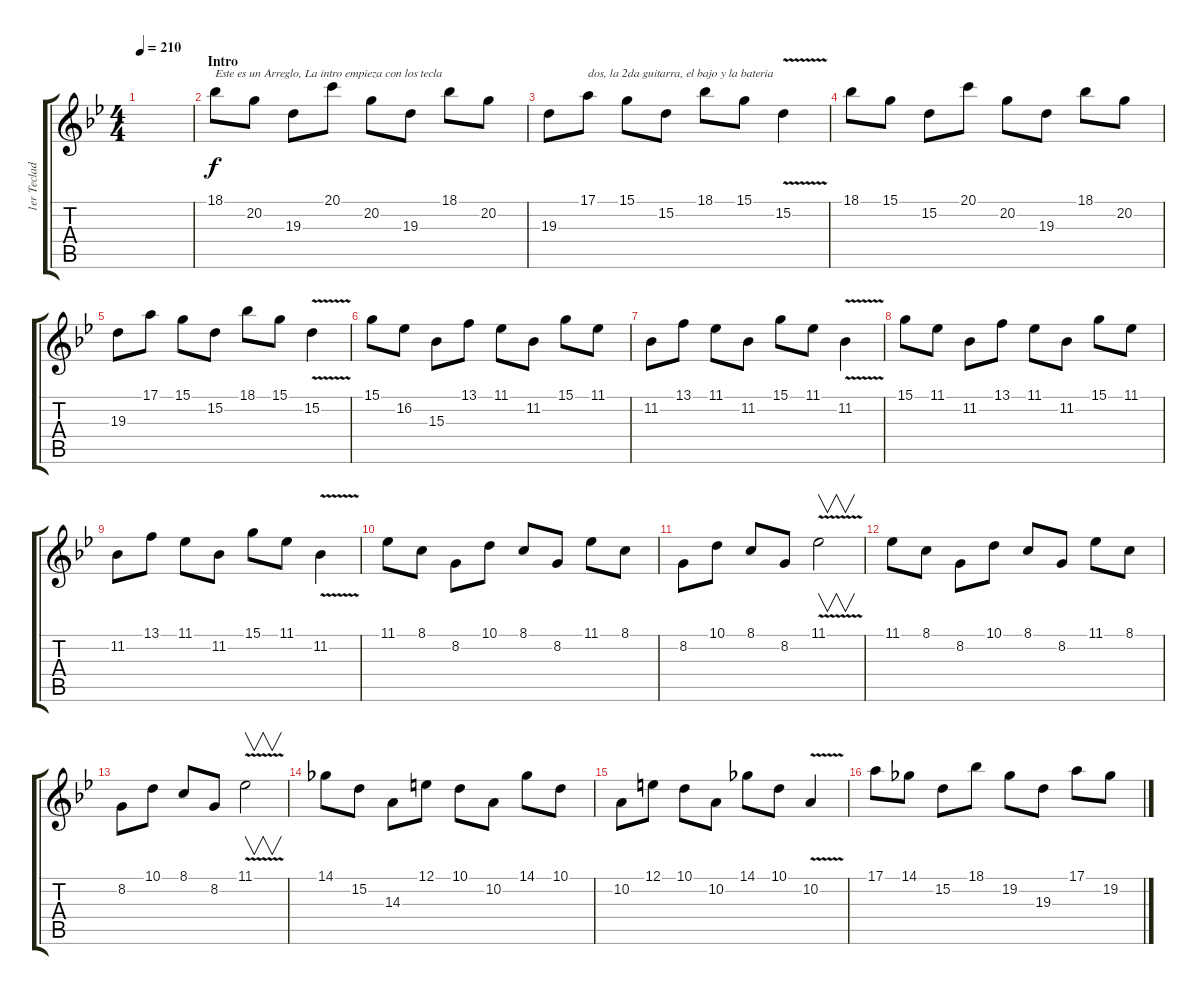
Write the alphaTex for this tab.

\track ("1er Teclado" "1er Teclad") {instrument lead2sawtooth}
\staff {score tabs}
\tuning (E4 B3 G3 D3 A2 E2) {hide}
\ts (4 4)
\tempo 210
\clef g2
\ks gminor
|
\section ("" "Intro")
18.1.8{txt "Este es un Arreglo, La intro empieza con los tecla"} 20.2.8 19.3.8 20.1.8 20.2.8 19.3.8 18.1.8 20.2.8 |
19.3.8 17.1.8{txt "dos, la 2da guitarra, el bajo y la bateria"} 15.1.8 15.2.8 18.1.8 15.1.8 15.2{v}.4 |
18.1.8 15.1.8 15.2.8 20.1.8 20.2.8 19.3.8 18.1.8 20.2.8 |
19.3.8 17.1.8 15.1.8 15.2.8 18.1.8 15.1.8 15.2{v}.4 |
15.1.8 16.2.8 15.3.8 13.1.8 11.1.8 11.2.8 15.1.8 11.1.8 |
11.2.8 13.1.8 11.1.8 11.2.8 15.1.8 11.1.8 11.2{v}.4 |
15.1.8 11.1.8 11.2.8 13.1.8 11.1.8 11.2.8 15.1.8 11.1.8 |
11.2.8 13.1.8 11.1.8 11.2.8 15.1.8 11.1.8 11.2{v}.4 |
11.1.8 8.1.8 8.2.8 10.1.8 8.1.8 8.2.8 11.1.8 8.1.8 |
8.2.8 10.1.8 8.1.8 8.2.8 11.1{v}.2{v} |
11.1.8 8.1.8 8.2.8 10.1.8 8.1.8 8.2.8 11.1.8 8.1.8 |
8.2.8 10.1.8 8.1.8 8.2.8 11.1{v}.2{v} |
14.1.8 15.2.8 14.3.8 12.1.8 10.1.8 10.2.8 14.1.8 10.1.8 |
10.2.8 12.1.8 10.1.8 10.2.8 14.1.8 10.1.8 10.2{v}.4 |
17.1.8 14.1.8 15.2.8 18.1.8 19.2.8 19.3.8 17.1.8 19.2.8
